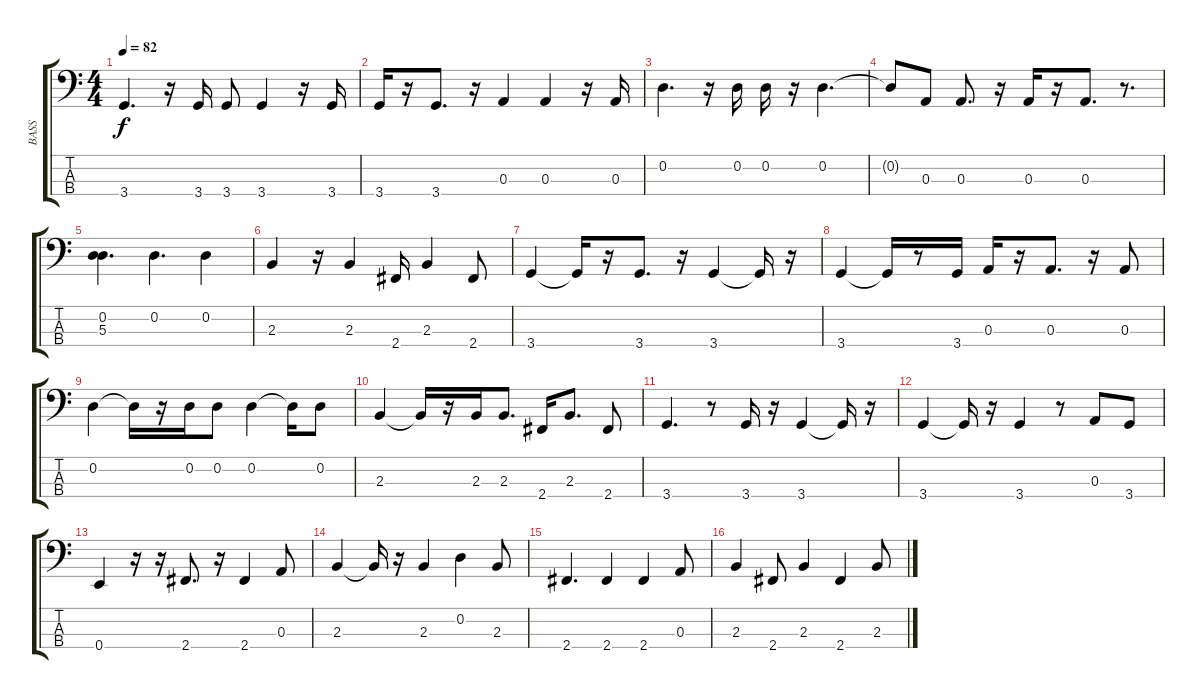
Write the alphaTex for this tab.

\track ("BASS" "BASS") {instrument electricbassfinger}
\staff {score tabs}
\tuning (G2 D2 A1 E1) {hide}
\ts (4 4)
\tempo 82
\clef f4
\ks c
3.4.4{d dy f} r.16 3.4.16 3.4.8 3.4.4 r.16 3.4.16 |
3.4.16 r.16 3.4.8{d} r.16 0.3.4 0.3.4 r.16 0.3.16 |
0.2.4{d} r.16 0.2.16 0.2.16 r.16 0.2.4{d} |
0.2{t}.8 0.3.8 0.3.8{d} r.16 0.3.16 r.16 0.3.8{d} r.8{d} |
(0.2 5.3).4{d} 0.2.4{d} 0.2.4 |
2.3.4 r.16 2.3.4 2.4.16 2.3.4 2.4.8 |
3.4.4 3.4{t}.16 r.16 3.4.8{d} r.16 3.4.4 3.4{t}.16 r.16 |
3.4.4 3.4{t}.16 r.8 3.4.16 0.3.16 r.16 0.3.8{d} r.16 0.3.8 |
0.2.4 0.2{t}.16 r.16 0.2.16 0.2.8 0.2.4 0.2{t}.16 0.2.8 |
2.3.4 2.3{t}.16 r.16 2.3.16 2.3.8{d} 2.4.16 2.3.8{d} 2.4.8 |
3.4.4{d} r.8 3.4.16 r.16 3.4.4 3.4{t}.16 r.16 |
3.4.4 3.4{t}.16 r.16 3.4.4 r.8 0.3.8 3.4.8 |
0.4.4 r.16 r.16 2.4.8{d} r.16 2.4.4 0.3.8 |
2.3.4 2.3{t}.16 r.16 2.3.4 0.2.4 2.3.8 |
2.4.4{d} 2.4.4 2.4.4 0.3.8 |
2.3.4 2.4.8 2.3.4 2.4.4 2.3.8
